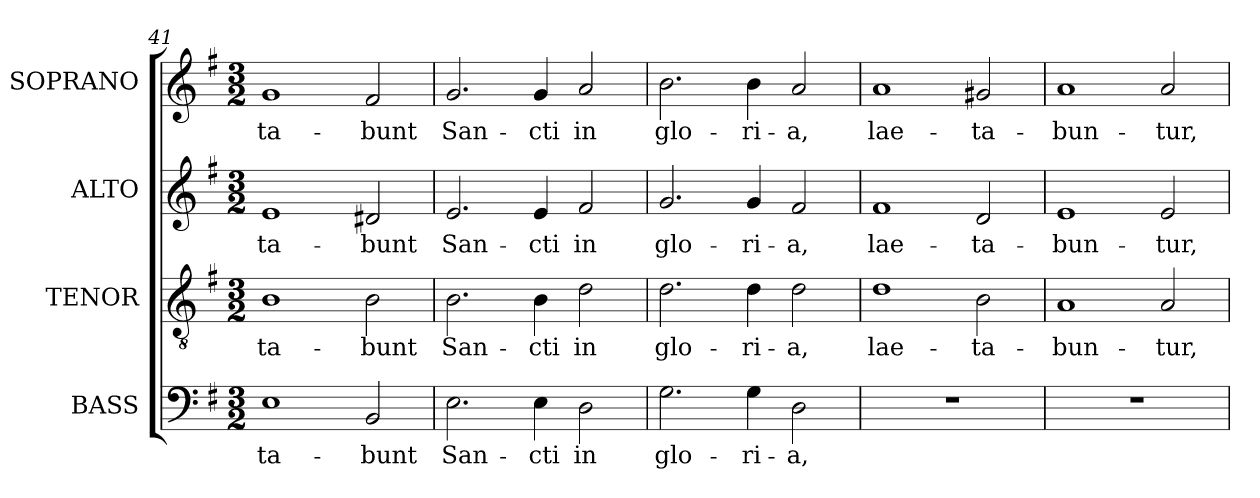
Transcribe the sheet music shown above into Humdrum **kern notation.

**kern	**text	**kern	**text	**kern	**text	**kern	**text
*part4	*part4	*part3	*part3	*part2	*part2	*part1	*part1
*staff4	*staff4	*staff3	*staff3	*staff2	*staff2	*staff1	*staff1
*I"BASS	*	*I"TENOR	*	*I"ALTO	*	*I"SOPRANO	*
*I'B.	*	*I'T.	*	*I'A.	*	*I'S.	*
!!LO:LB:g=z
*clefF4	*	*clefGv2	*	*clefG2	*	*clefG2	*
*	*	*ITrd7c12	*	*	*	*	*
*k[f#]	*	*k[f#]	*	*k[f#]	*	*k[f#]	*
*G:	*	*G:	*	*G:	*	*G:	*
*M3/2	*	*M3/2	*	*M3/2	*	*M3/2	*
=41	=41	=41	=41	=41	=41	=41	=41
!	!LO:LY:b:color=#000000	!	!	!	!	!	!
!	!	!	!LO:LY:b:color=#000000	!	!	!	!
!	!	!	!	!	!LO:LY:b:color=#000000	!	!
!	!	!	!	!	!	!	!LO:LY:b:color=#000000
1Ei	-ta-	1BBi	-ta-	1ei	-ta-	1gi	-ta-
!	!LO:LY:b:color=#000000	!	!	!	!	!	!
!	!	!	!LO:LY:b:color=#000000	!	!	!	!
!	!	!	!	!	!LO:LY:b:color=#000000	!	!
!	!	!	!	!	!	!	!LO:LY:b:color=#000000
2BBi/	-bunt	2BBi\	-bunt	2d#Xi/	-bunt	2f#i/	-bunt
=42	=42	=42	=42	=42	=42	=42	=42
!	!LO:LY:b:color=#000000	!	!	!	!	!	!
!	!	!	!LO:LY:b:color=#000000	!	!	!	!
!	!	!	!	!	!LO:LY:b:color=#000000	!	!
!	!	!	!	!	!	!	!LO:LY:b:color=#000000
2.Ei\	San-	2.BBi\	San-	2.ei/	San-	2.gi/	San-
!	!LO:LY:b:color=#000000	!	!	!	!	!	!
!	!	!	!LO:LY:b:color=#000000	!	!	!	!
!	!	!	!	!	!LO:LY:b:color=#000000	!	!
!	!	!	!	!	!	!	!LO:LY:b:color=#000000
4Ei\	-cti	4BBi\	-cti	4ei/	-cti	4gi/	-cti
!	!LO:LY:b:color=#000000	!	!	!	!	!	!
!	!	!	!LO:LY:b:color=#000000	!	!	!	!
!	!	!	!	!	!LO:LY:b:color=#000000	!	!
!	!	!	!	!	!	!	!LO:LY:b:color=#000000
2Di\	in	2Di\	in	2f#i/	in	2ai/	in
=43	=43	=43	=43	=43	=43	=43	=43
!	!LO:LY:b:color=#000000	!	!	!	!	!	!
!	!	!	!LO:LY:b:color=#000000	!	!	!	!
!	!	!	!	!	!LO:LY:b:color=#000000	!	!
!	!	!	!	!	!	!	!LO:LY:b:color=#000000
2.Gi\	glo-	2.Di\	glo-	2.gi/	glo-	2.bi\	glo-
!	!LO:LY:b:color=#000000	!	!	!	!	!	!
!	!	!	!LO:LY:b:color=#000000	!	!	!	!
!	!	!	!	!	!LO:LY:b:color=#000000	!	!
!	!	!	!	!	!	!	!LO:LY:b:color=#000000
4Gi\	-ri-	4Di\	-ri-	4gi/	-ri-	4bi\	-ri-
!	!LO:LY:b:color=#000000	!	!	!	!	!	!
!	!	!	!LO:LY:b:color=#000000	!	!	!	!
!	!	!	!	!	!LO:LY:b:color=#000000	!	!
!	!	!	!	!	!	!	!LO:LY:b:color=#000000
2Di\	-a,	2Di\	-a,	2f#i/	-a,	2ai/	-a,
=44	=44	=44	=44	=44	=44	=44	=44
!LO:N:vis=1	!	!	!	!	!	!	!
!	!	!	!LO:LY:b:color=#000000	!	!	!	!
!	!	!	!	!	!LO:LY:b:color=#000000	!	!
!	!	!	!	!	!	!	!LO:LY:b:color=#000000
1.r	.	1Di	lae-	1f#i	lae-	1ai	lae-
!	!	!	!LO:LY:b:color=#000000	!	!	!	!
!	!	!	!	!	!LO:LY:b:color=#000000	!	!
!	!	!	!	!	!	!	!LO:LY:b:color=#000000
.	.	2BBi\	-ta-	2di/	-ta-	2g#Xi/	-ta-
=45	=45	=45	=45	=45	=45	=45	=45
!LO:N:vis=1	!	!	!	!	!	!	!
!	!	!	!LO:LY:b:color=#000000	!	!	!	!
!	!	!	!	!	!LO:LY:b:color=#000000	!	!
!	!	!	!	!	!	!	!LO:LY:b:color=#000000
1.r	.	1AAi	-bun-	1ei	-bun-	1ai	-bun-
!	!	!	!LO:LY:b:color=#000000	!	!	!	!
!	!	!	!	!	!LO:LY:b:color=#000000	!	!
!	!	!	!	!	!	!	!LO:LY:b:color=#000000
.	.	2AAi/	-tur,	2ei/	-tur,	2ai/	-tur,
=	=	=	=	=	=	=	=
*-	*-	*-	*-	*-	*-	*-	*-
